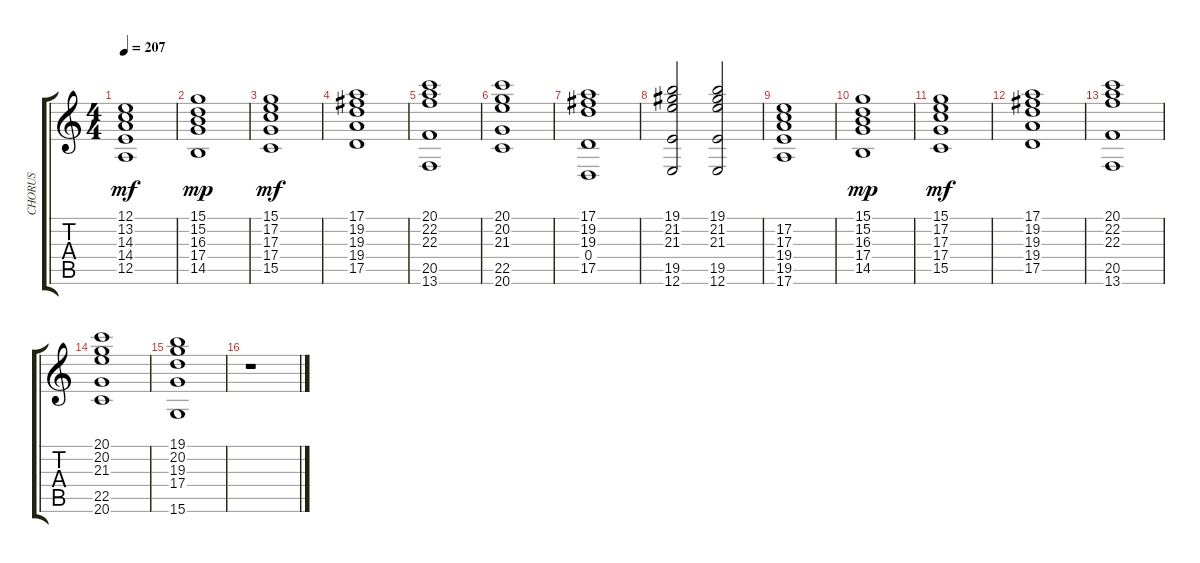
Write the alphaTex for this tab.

\track ("CHORUS" "CHORUS") {instrument choiraahs}
\staff {score tabs}
\tuning (E4 B3 G3 D3 A2 E2) {hide}
\ts (4 4)
\tempo 207
\clef g2
\ks c
(12.1 13.2 14.3 14.4 12.5).1{dy mf} |
(15.1 15.2 16.3 17.4 14.5).1{dy mp} |
(15.1 17.2 17.3 17.4 15.5).1{dy mf} |
(17.1 19.2 19.3 19.4 17.5).1 |
(20.1 22.2 22.3 20.5 13.6).1 |
(20.1 20.2 21.3 22.5 20.6).1 |
(17.1 19.2 19.3 0.4 17.5).1 |
(19.1 21.2 21.3 19.5 12.6).2 (19.1 21.2 21.3 19.5 12.6).2 |
(17.2 17.3 19.4 19.5 17.6).1 |
(15.1 15.2 16.3 17.4 14.5).1{dy mp} |
(15.1 17.2 17.3 17.4 15.5).1{dy mf} |
(17.1 19.2 19.3 19.4 17.5).1 |
(20.1 22.2 22.3 20.5 13.6).1 |
(20.1 20.2 21.3 22.5 20.6).1 |
(19.1 20.2 19.3 17.4 15.6).1 |
r.1
